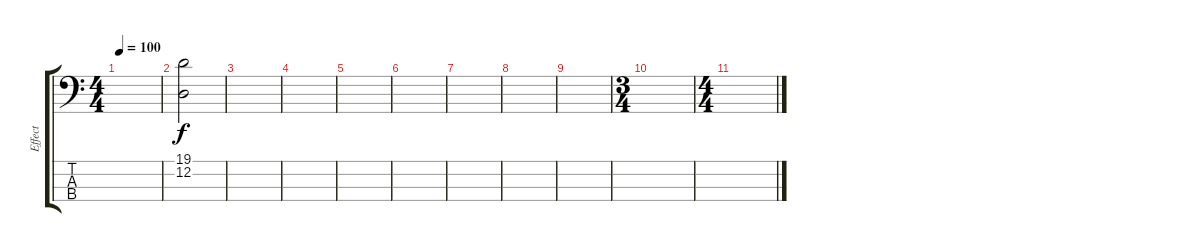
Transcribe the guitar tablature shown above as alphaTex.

\track ("Effect" "Effect") {instrument applause}
\staff {score tabs}
\tuning (G2 D2 A1 E1) {hide}
\ts (4 4)
\tempo 100
\clef f4
\ks c
|
(19.1 12.2).2 |
|
|
|
|
|
|
|
\ts (3 4)
|
\ts (4 4)
